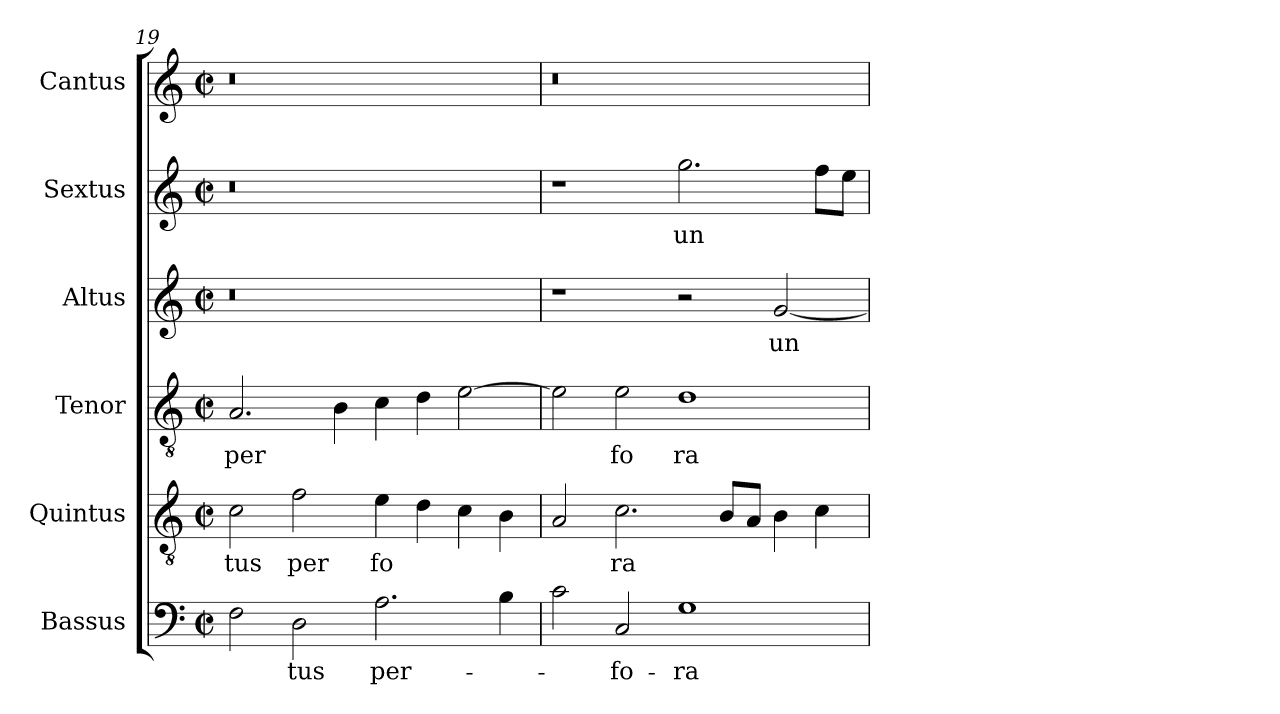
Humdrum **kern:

**kern	**text	**kern	**text	**kern	**text	**kern	**text	**kern	**text	**kern
*part6	*part6	*part5	*part5	*part4	*part4	*part3	*part3	*part2	*part2	*part1
*staff6	*staff6	*staff5	*staff5	*staff4	*staff4	*staff3	*staff3	*staff2	*staff2	*staff1
*I"Bassus	*	*I"Quintus	*	*I"Tenor	*	*I"Altus	*	*I"Sextus	*	*I"Cantus
*clefF4	*	*clefGv2	*	*clefGv2	*	*clefG2	*	*clefG2	*	*clefG2
*M2/2	*	*M2/2	*	*M2/2	*	*M2/2	*	*M2/2	*	*M2/2
*met(c|)	*	*met(c|)	*	*met(c|)	*	*met(c|)	*	*met(c|)	*	*met(c|)
=19	=19	=19	=19	=19	=19	=19	=19	=19	=19	=19
!	!	!	!LO:LY:b:cj	!	!LO:LY:b	!	!	!	!	!
2F\	.	2c\	tus	2.A/	per	0r	.	0r	.	0r
!	!LO:LY:b:cj	!	!LO:LY:b:cj	!	!	!	!	!	!	!
2D\	-tus	2f\	per	.	.	.	.	.	.	.
.	.	.	.	4B\	.	.	.	.	.	.
!	!LO:LY:b	!	!LO:LY:b:cj	!	!	!	!	!	!	!
2.A\	per-	4e\	fo	4c\	.	.	.	.	.	.
.	.	4d\	.	4d\	.	.	.	.	.	.
.	.	4c\	.	[>2e\	.	.	.	.	.	.
4B\	.	4B\	.	.	.	.	.	.	.	.
=20	=20	=20	=20	=20	=20	=20	=20	=20	=20	=20
2c\	.	2A/	.	2e\]	.	1r	.	1r	.	0r
!	!LO:LY:b:cj	!	!LO:LY:b:cj	!	!LO:LY:b:cj	!	!	!	!	!
2C/	-fo-	2.c\	ra	2e\	fo	.	.	.	.	.
!	!LO:LY:b:cj	!	!	!	!LO:LY:b:cj	!	!	!	!LO:LY:b	!
1G	-ra-	.	.	1d	ra	2r	.	2.gg\	un	.
.	.	8B/L	.	.	.	.	.	.	.	.
.	.	8A/J	.	.	.	.	.	.	.	.
!	!	!	!	!	!	!	!LO:LY:b	!	!	!
.	.	4B\	.	.	.	[>2g/	un	.	.	.
.	.	4c\	.	.	.	.	.	8ff\L	.	.
.	.	.	.	.	.	.	.	8ee\J	.	.
=	=	=	=	=	=	=	=	=	=	=
*-	*-	*-	*-	*-	*-	*-	*-	*-	*-	*-
